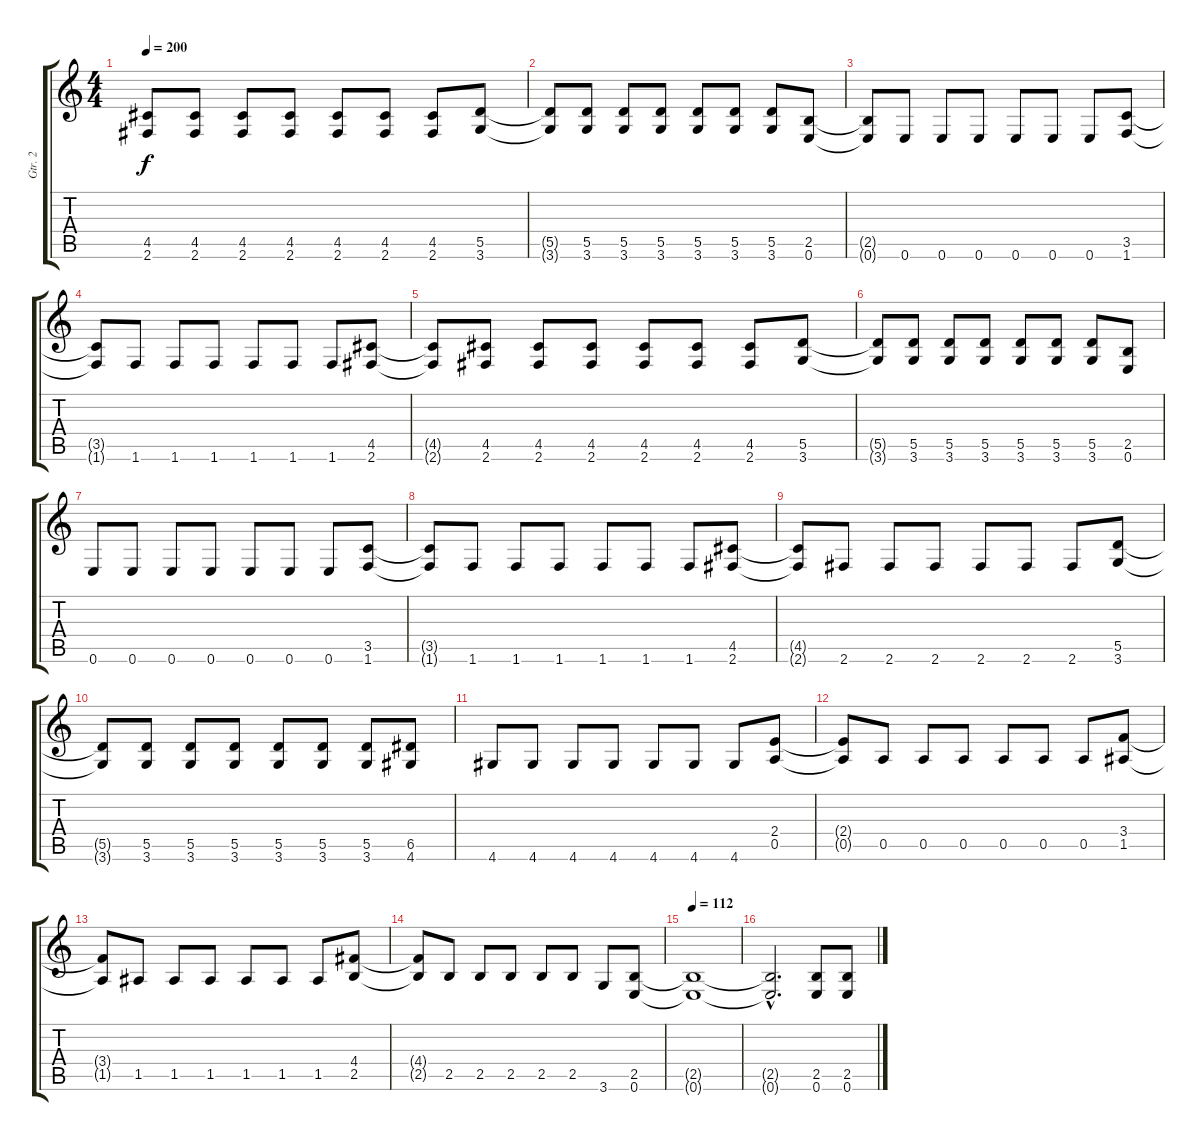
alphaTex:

\track ("Gtr. 2" "Gtr. 2") {instrument distortionguitar}
\staff {score tabs}
\tuning (E4 B3 G3 D3 A2 E2) {hide}
\ts (4 4)
\tempo 200
\clef g2
\ks c
(4.5{t} 2.6{t}).8{dy f} (4.5 2.6).8 (4.5 2.6).8 (4.5 2.6).8 (4.5 2.6).8 (4.5 2.6).8 (4.5 2.6).8 (5.5 3.6).8 |
(5.5{t} 3.6{t}).8 (5.5 3.6).8 (5.5 3.6).8 (5.5 3.6).8 (5.5 3.6).8 (5.5 3.6).8 (5.5 3.6).8 (2.5 0.6).8 |
(2.5{t} 0.6{t}).8 0.6.8 0.6.8 0.6.8 0.6.8 0.6.8 0.6.8 (3.5 1.6).8 |
(3.5{t} 1.6{t}).8 1.6.8 1.6.8 1.6.8 1.6.8 1.6.8 1.6.8 (4.5 2.6).8 |
(4.5{t} 2.6{t}).8 (4.5 2.6).8 (4.5 2.6).8 (4.5 2.6).8 (4.5 2.6).8 (4.5 2.6).8 (4.5 2.6).8 (5.5 3.6).8 |
(5.5{t} 3.6{t}).8 (5.5 3.6).8 (5.5 3.6).8 (5.5 3.6).8 (5.5 3.6).8 (5.5 3.6).8 (5.5 3.6).8 (2.5 0.6).8 |
0.6.8 0.6.8 0.6.8 0.6.8 0.6.8 0.6.8 0.6.8 (3.5 1.6).8 |
(3.5{t} 1.6{t}).8 1.6.8 1.6.8 1.6.8 1.6.8 1.6.8 1.6.8 (4.5 2.6).8 |
(4.5{t} 2.6{t}).8 2.6.8 2.6.8 2.6.8 2.6.8 2.6.8 2.6.8 (5.5 3.6).8 |
(5.5{t} 3.6{t}).8 (5.5 3.6).8 (5.5 3.6).8 (5.5 3.6).8 (5.5 3.6).8 (5.5 3.6).8 (5.5 3.6).8 (6.5 4.6).8 |
4.6.8 4.6.8 4.6.8 4.6.8 4.6.8 4.6.8 4.6.8 (2.4 0.5).8 |
(2.4{t} 0.5{t}).8 0.5.8 0.5.8 0.5.8 0.5.8 0.5.8 0.5.8 (3.4 1.5).8 |
(3.4{t} 1.5{t}).8 1.5.8 1.5.8 1.5.8 1.5.8 1.5.8 1.5.8 (4.4 2.5).8 |
(4.4{t} 2.5{t}).8 2.5.8 2.5.8 2.5.8 2.5.8 2.5.8 3.6.8 (2.5 0.6).8 |
\tempo 112
(2.5{t} 0.6{t}).1 |
(2.5{hac t} 0.6{hac t}).2{d} (2.5 0.6).8 (2.5 0.6).8
